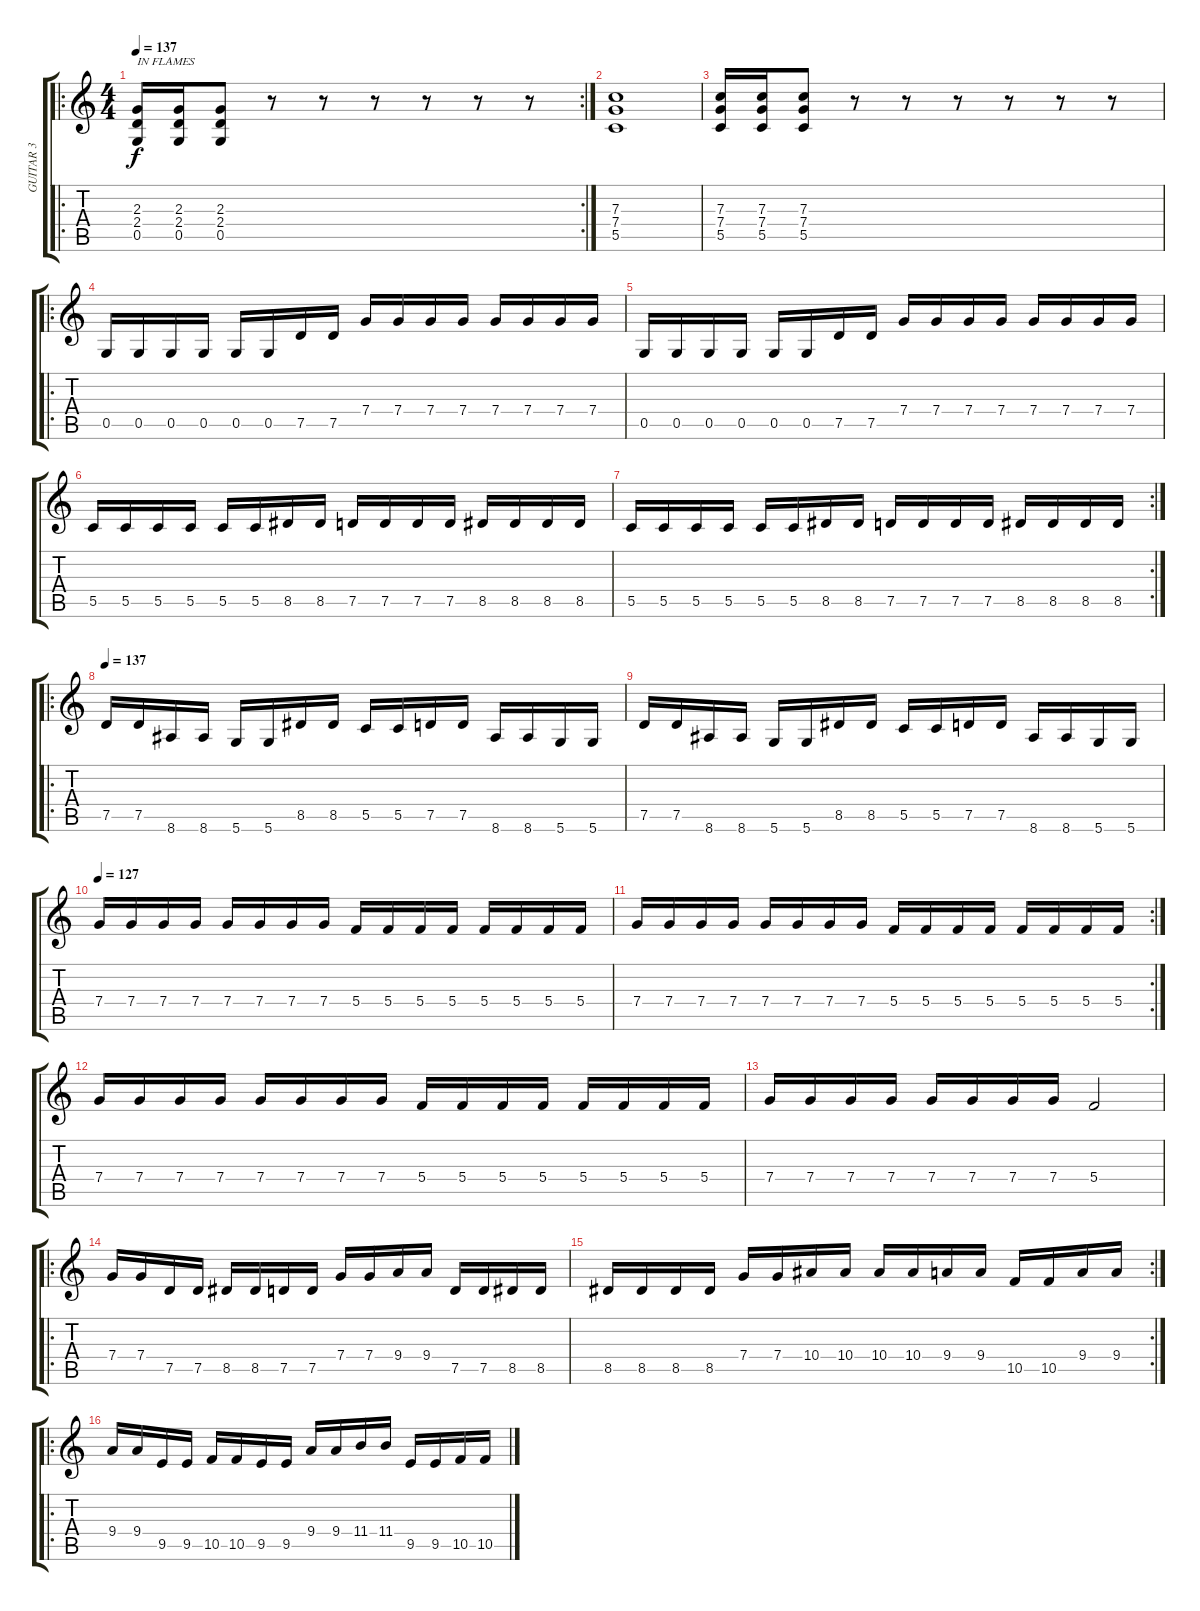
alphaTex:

\track ("GUITAR 3" "GUITAR 3") {instrument distortionguitar}
\staff {score tabs}
\tuning (D4 A3 F3 C3 G2 D2) {hide}
\ro
\rc 2
\ts (4 4)
\tempo 137
\clef g2
\ks c
(2.3 2.4 0.5).16{txt "IN FLAMES" dy f instrument distortionguitar} (2.3 2.4 0.5).16 (2.3 2.4 0.5).8 r.8 r.8 r.8 r.8 r.8 r.8 |
(7.3 7.4 5.5).1 |
(7.3 7.4 5.5).16 (7.3 7.4 5.5).16 (7.3 7.4 5.5).8 r.8 r.8 r.8 r.8 r.8 r.8 |
\ro
0.5.16 0.5.16 0.5.16 0.5.16 0.5.16 0.5.16 7.5.16 7.5.16 7.4.16 7.4.16 7.4.16 7.4.16 7.4.16 7.4.16 7.4.16 7.4.16 |
0.5.16 0.5.16 0.5.16 0.5.16 0.5.16 0.5.16 7.5.16 7.5.16 7.4.16 7.4.16 7.4.16 7.4.16 7.4.16 7.4.16 7.4.16 7.4.16 |
5.5.16 5.5.16 5.5.16 5.5.16 5.5.16 5.5.16 8.5.16 8.5.16 7.5.16 7.5.16 7.5.16 7.5.16 8.5.16 8.5.16 8.5.16 8.5.16 |
\rc 2
5.5.16 5.5.16 5.5.16 5.5.16 5.5.16 5.5.16 8.5.16 8.5.16 7.5.16 7.5.16 7.5.16 7.5.16 8.5.16 8.5.16 8.5.16 8.5.16 |
\ro
\tempo 137
7.5.16 7.5.16 8.6.16 8.6.16 5.6.16 5.6.16 8.5.16 8.5.16 5.5.16 5.5.16 7.5.16 7.5.16 8.6.16 8.6.16 5.6.16 5.6.16 |
7.5.16 7.5.16 8.6.16 8.6.16 5.6.16 5.6.16 8.5.16 8.5.16 5.5.16 5.5.16 7.5.16 7.5.16 8.6.16 8.6.16 5.6.16 5.6.16 |
\tempo 127
7.4.16 7.4.16 7.4.16 7.4.16 7.4.16 7.4.16 7.4.16 7.4.16 5.4.16 5.4.16 5.4.16 5.4.16 5.4.16 5.4.16 5.4.16 5.4.16 |
\rc 2
7.4.16 7.4.16 7.4.16 7.4.16 7.4.16 7.4.16 7.4.16 7.4.16 5.4.16 5.4.16 5.4.16 5.4.16 5.4.16 5.4.16 5.4.16 5.4.16 |
7.4.16 7.4.16 7.4.16 7.4.16 7.4.16 7.4.16 7.4.16 7.4.16 5.4.16 5.4.16 5.4.16 5.4.16 5.4.16 5.4.16 5.4.16 5.4.16 |
7.4.16 7.4.16 7.4.16 7.4.16 7.4.16 7.4.16 7.4.16 7.4.16 5.4.2 |
\ro
7.4.16 7.4.16 7.5.16 7.5.16 8.5.16 8.5.16 7.5.16 7.5.16 7.4.16 7.4.16 9.4.16 9.4.16 7.5.16 7.5.16 8.5.16 8.5.16 |
\rc 2
8.5.16 8.5.16 8.5.16 8.5.16 7.4.16 7.4.16 10.4.16 10.4.16 10.4.16 10.4.16 9.4.16 9.4.16 10.5.16 10.5.16 9.4.16 9.4.16 |
\ro
9.4.16 9.4.16 9.5.16 9.5.16 10.5.16 10.5.16 9.5.16 9.5.16 9.4.16 9.4.16 11.4.16 11.4.16 9.5.16 9.5.16 10.5.16 10.5.16
